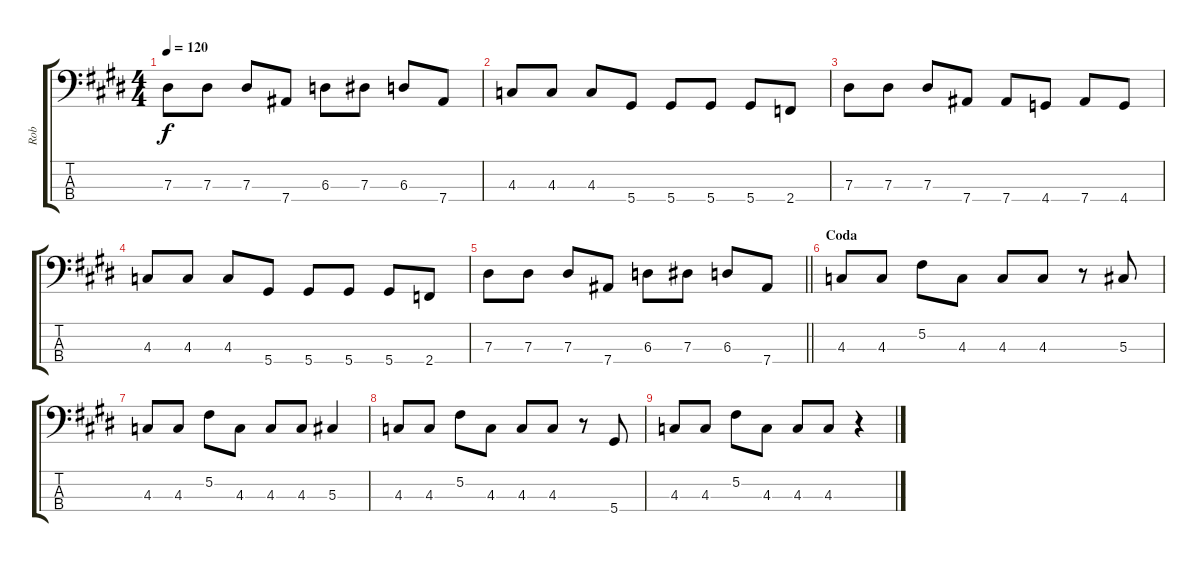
\track ("Rob" "Rob") {instrument electricbassfinger}
\staff {score tabs}
\tuning (Gb2 Db2 Ab1 Eb1) {hide}
\ts (4 4)
\tempo 120
\clef f4
\ks c#minor
7.3.8{dy f} 7.3.8 7.3.8 7.4.8 6.3.8 7.3.8 6.3.8 7.4.8 |
4.3.8 4.3.8 4.3.8 5.4.8 5.4.8 5.4.8 5.4.8 2.4.8 |
7.3.8 7.3.8 7.3.8 7.4.8 7.4.8 4.4.8 7.4.8 4.4.8 |
4.3.8 4.3.8 4.3.8 5.4.8 5.4.8 5.4.8 5.4.8 2.4.8 |
\barLineRight lightlight
7.3.8 7.3.8 7.3.8 7.4.8 6.3.8 7.3.8 6.3.8 7.4.8 |
\section ("" "Coda")
4.3.8 4.3.8 5.2.8 4.3.8 4.3.8 4.3.8 r.8 5.3.8 |
4.3.8 4.3.8 5.2.8 4.3.8 4.3.8 4.3.8 5.3.4 |
4.3.8 4.3.8 5.2.8 4.3.8 4.3.8 4.3.8 r.8 5.4.8 |
4.3.8 4.3.8 5.2.8 4.3.8 4.3.8 4.3.8 r.4
